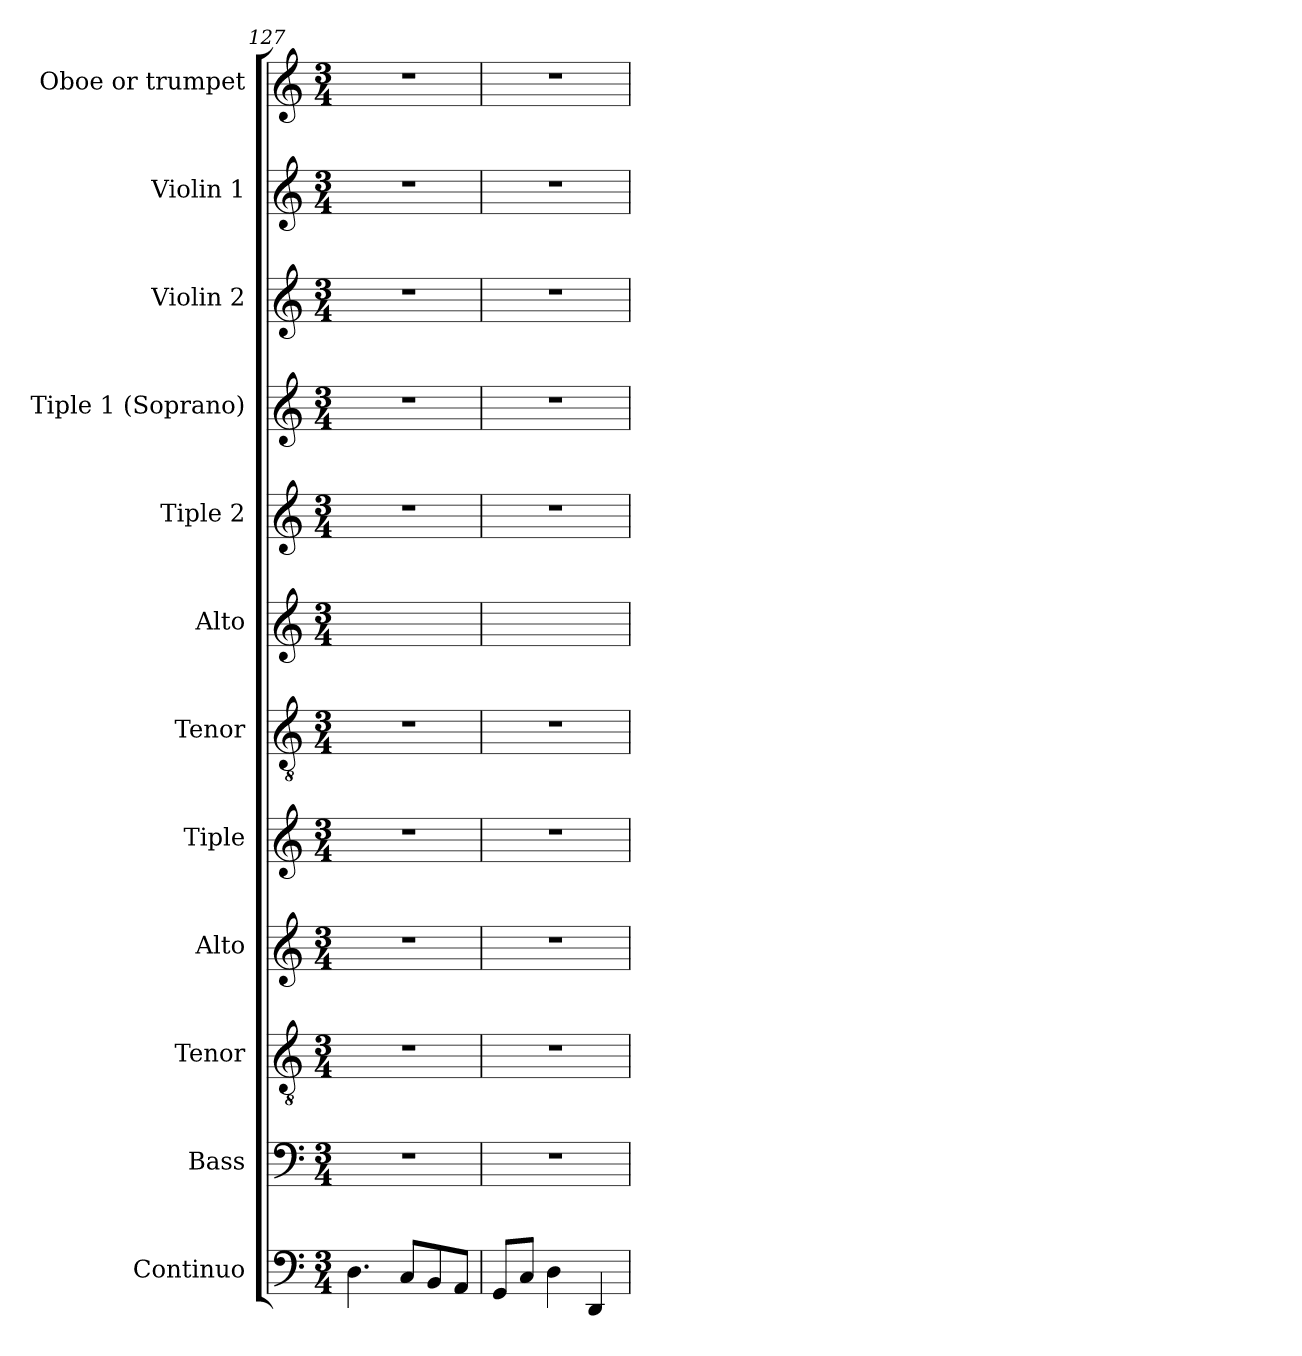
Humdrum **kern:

**kern	**kern	**kern	**kern	**kern	**kern	**kern	**kern	**kern	**kern	**kern	**kern
*part12	*part11	*part10	*part9	*part8	*part7	*part6	*part5	*part4	*part3	*part2	*part1
*staff12	*staff11	*staff10	*staff9	*staff8	*staff7	*staff6	*staff5	*staff4	*staff3	*staff2	*staff1
*I"Continuo	*I"Bass	*I"Tenor	*I"Alto	*I"Tiple	*I"Tenor	*I"Alto	*I"Tiple 2	*I"Tiple 1 (Soprano)	*I"Violin 2	*I"Violin 1	*I"Oboe or trumpet
*	*I'B.	*I'T.	*I'A.	*	*I'T.	*I'A.	*	*I'S1.	*I'Vln. 2	*I'Vln. 1	*I'Ob.
!!LO:LB:g=z
*clefF4	*clefF4	*clefGv2	*clefG2	*clefG2	*clefGv2	*clefG2	*clefG2	*clefG2	*clefG2	*clefG2	*clefG2
*	*	*ITrd7c12	*	*	*ITrd7c12	*	*	*	*	*	*
*k[]	*k[]	*k[]	*k[]	*k[]	*k[]	*k[]	*k[]	*k[]	*k[]	*k[]	*k[]
*C:	*C:	*C:	*C:	*C:	*C:	*C:	*C:	*C:	*C:	*C:	*C:
*M3/4	*M3/4	*M3/4	*M3/4	*M3/4	*M3/4	*M3/4	*M3/4	*M3/4	*M3/4	*M3/4	*M3/4
=127	=127	=127	=127	=127	=127	=127	=127	=127	=127	=127	=127
!	!LO:N:vis=1	!LO:N:vis=1	!LO:N:vis=1	!LO:N:vis=1	!LO:N:vis=1	!LO:N:vis=1	!LO:N:vis=1	!LO:N:vis=1	!LO:N:vis=1	!LO:N:vis=1	!LO:N:vis=1
4.Di\	2.r	2.r	2.r	2.r	2.r	2.ryy	2.r	2.r	2.r	2.r	2.r
8Ci/L	.	.	.	.	.	.	.	.	.	.	.
8BBi/	.	.	.	.	.	.	.	.	.	.	.
8AAi/J	.	.	.	.	.	.	.	.	.	.	.
=128	=128	=128	=128	=128	=128	=128	=128	=128	=128	=128	=128
!	!LO:N:vis=1	!LO:N:vis=1	!LO:N:vis=1	!LO:N:vis=1	!LO:N:vis=1	!LO:N:vis=1	!LO:N:vis=1	!LO:N:vis=1	!LO:N:vis=1	!LO:N:vis=1	!LO:N:vis=1
8GGi/L	2.r	2.r	2.r	2.r	2.r	2.ryy	2.r	2.r	2.r	2.r	2.r
8Ci/J	.	.	.	.	.	.	.	.	.	.	.
4Di\	.	.	.	.	.	.	.	.	.	.	.
4DDi/	.	.	.	.	.	.	.	.	.	.	.
=	=	=	=	=	=	=	=	=	=	=	=
*-	*-	*-	*-	*-	*-	*-	*-	*-	*-	*-	*-
